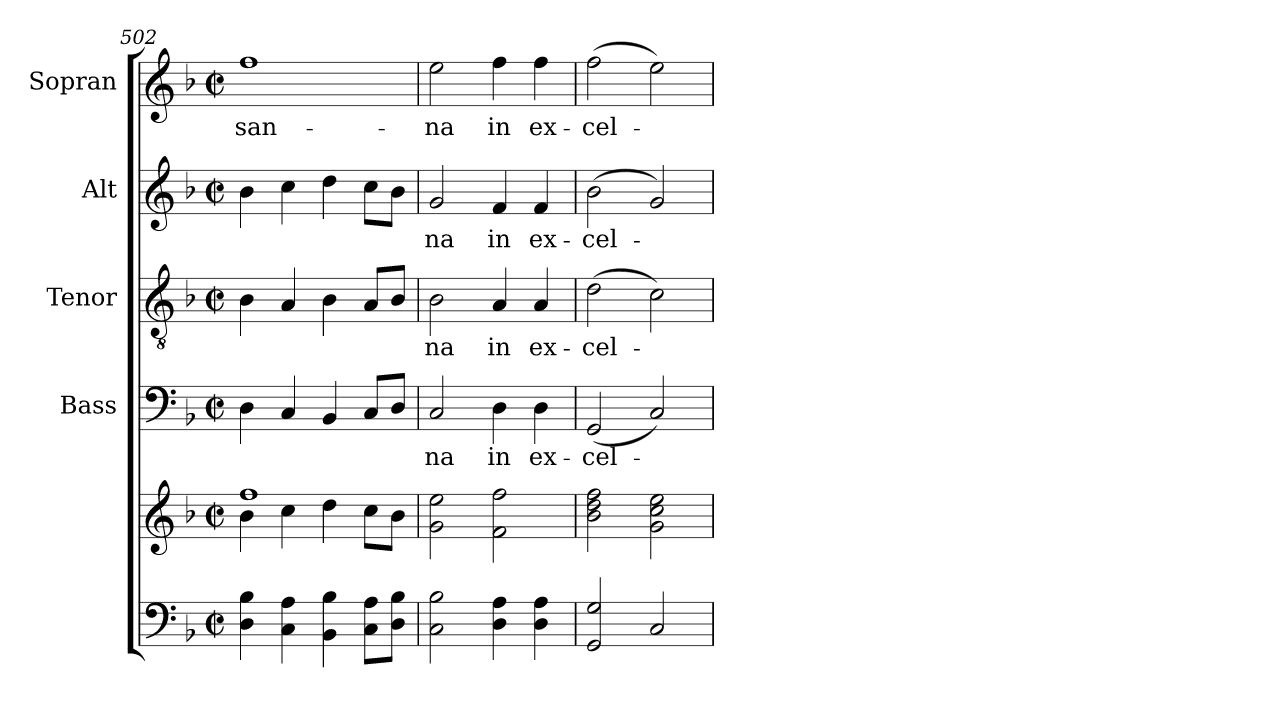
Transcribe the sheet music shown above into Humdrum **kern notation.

**kern	**kern	**kern	**text	**kern	**text	**kern	**text	**kern	**text
*part5	*part5	*part4	*part4	*part3	*part3	*part2	*part2	*part1	*part1
*staff6	*staff5	*staff4	*staff4	*staff3	*staff3	*staff2	*staff2	*staff1	*staff1
*	*	*I"Bass	*	*I"Tenor	*	*I"Alt	*	*I"Sopran	*
*	*	*I'B.	*	*I'T.	*	*I'A.	*	*I'S.	*
*clefF4	*clefG2	*clefF4	*	*clefGv2	*	*clefG2	*	*clefG2	*
*k[b-]	*k[b-]	*k[b-]	*	*k[b-]	*	*k[b-]	*	*k[b-]	*
*F:	*F:	*F:	*	*F:	*	*F:	*	*F:	*
*M2/2	*M2/2	*M2/2	*	*M2/2	*	*M2/2	*	*M2/2	*
*met(c|)	*met(c|)	*met(c|)	*	*met(c|)	*	*met(c|)	*	*met(c|)	*
=502	=502	=502	=502	=502	=502	=502	=502	=502	=502
*	*^	*	*	*	*	*	*	*	*
!	!	!	!	!	!	!	!	!	!	!LO:LY:b
4D\ 4B-\	1ff	4b-\	4D\	.	4B-\	.	4b-\	.	1ff	-san-
4C\ 4A\	.	4cc\	4C/	.	4A/	.	4cc\	.	.	.
4BB-\ 4B-\	.	4dd\	4BB-/	.	4B-\	.	4dd\	.	.	.
8C\ 8A\L	.	8cc\L	8C/L	.	8A/L	.	8cc\L	.	.	.
8D\ 8B-\J	.	8b-\J	8D/J	.	8B-/J	.	8b-\J	.	.	.
=503	=503	=503	=503	=503	=503	=503	=503	=503	=503	=503
!	!	!	!	!LO:LY:b	!	!LO:LY:b	!	!LO:LY:b	!	!LO:LY:b
*	*v	*v	*	*	*	*	*	*	*	*
2C\ 2B-\	2g\ 2ee\	2C/	-na	2B-\	-na	2g/	-na	2ee\	-na
!	!	!	!LO:LY:b	!	!LO:LY:b	!	!LO:LY:b	!	!LO:LY:b
4D\ 4A\	2f\ 2ff\	4D\	in	4A/	in	4f/	in	4ff\	in
!	!	!	!LO:LY:b	!	!LO:LY:b	!	!LO:LY:b	!	!LO:LY:b
4D\ 4A\	.	4D\	ex-	4A/	ex-	4f/	ex-	4ff\	ex-
=504	=504	=504	=504	=504	=504	=504	=504	=504	=504
!	!	!	!LO:LY:b	!	!LO:LY:b	!	!LO:LY:b	!	!LO:LY:b
2GG/ 2G/	2b-\ 2dd\ 2ff\	(<2GG/	-cel-	(>2d\	-cel-	(>2b-\	-cel-	(>2ff\	-cel-
2C/	2g\ 2cc\ 2ee\	2C/)	.	2c\)	.	2g/)	.	2ee\)	.
=	=	=	=	=	=	=	=	=	=
*-	*-	*-	*-	*-	*-	*-	*-	*-	*-
